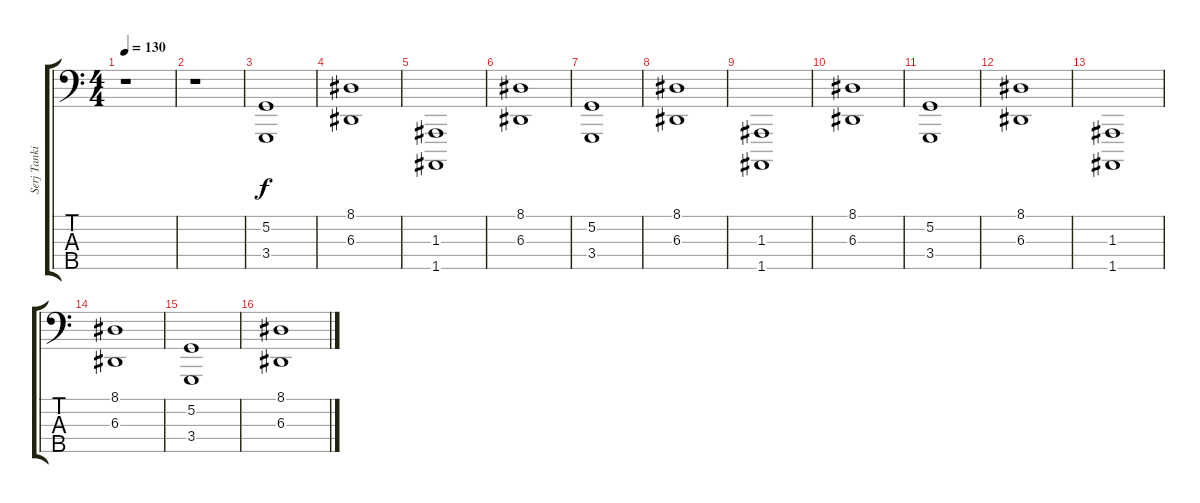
\track ("Serj Tankian" "Serj Tanki") {instrument acousticgrandpiano}
\staff {score tabs}
\tuning (G2 D2 A1 E1 A0) {hide}
\ts (4 4)
\tempo 130
\clef f4
\ks c
r.1{dy f} |
r.1 |
(5.2 3.4).1 |
(8.1 6.3).1 |
(1.3 1.5).1 |
(8.1 6.3).1 |
(5.2 3.4).1 |
(8.1 6.3).1 |
(1.3 1.5).1 |
(8.1 6.3).1 |
(5.2 3.4).1 |
(8.1 6.3).1 |
(1.3 1.5).1 |
(8.1 6.3).1 |
(5.2 3.4).1 |
(8.1 6.3).1
